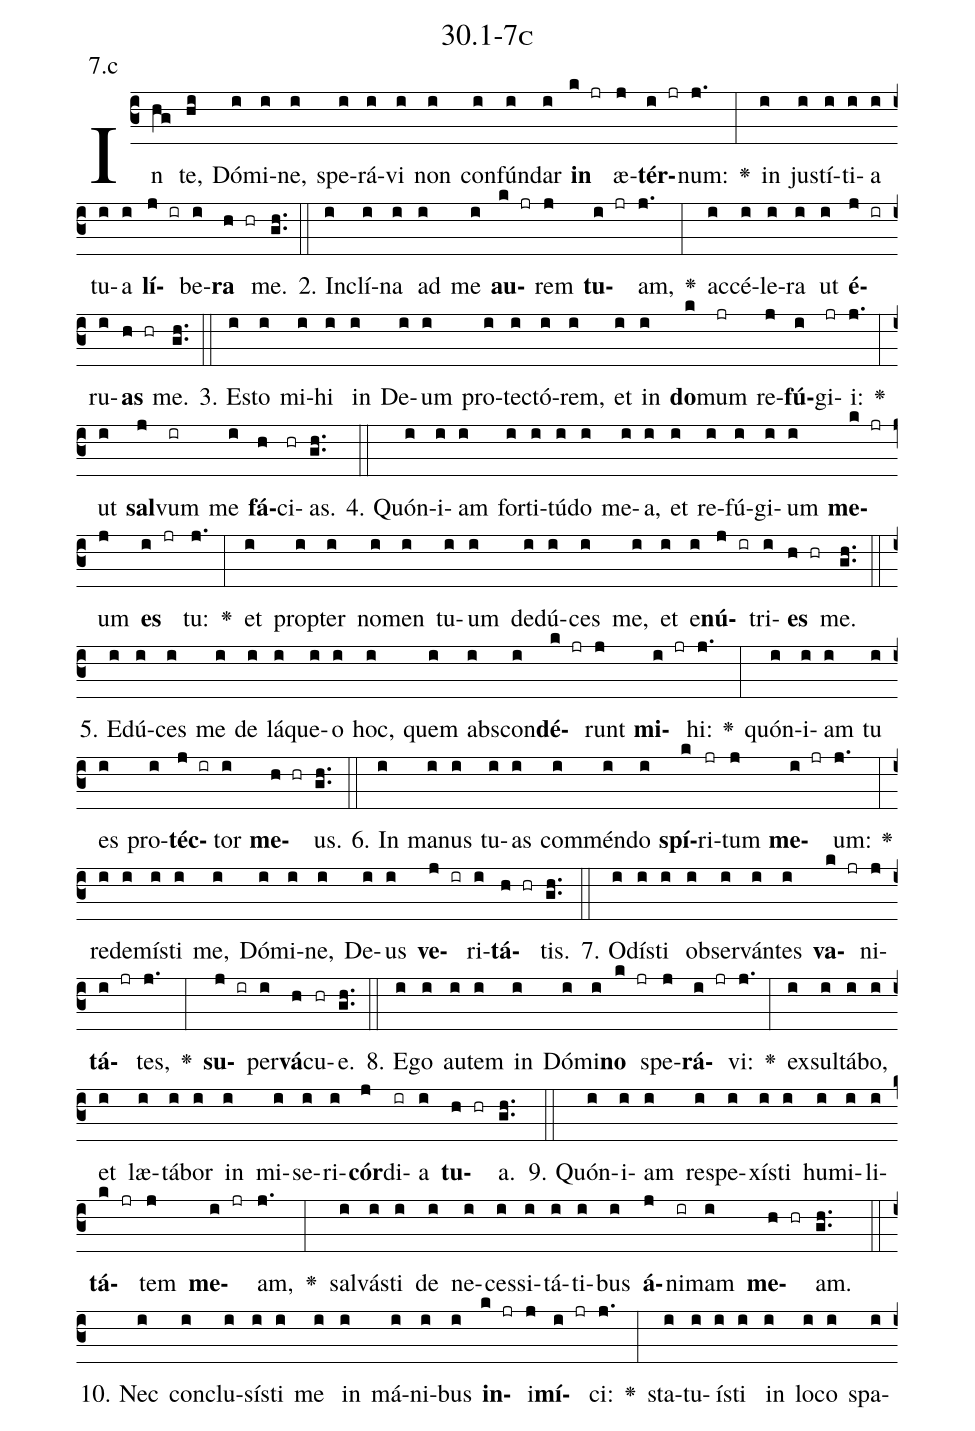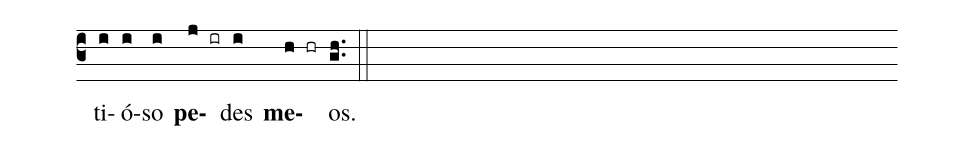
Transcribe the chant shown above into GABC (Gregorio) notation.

name: 30.1-7c;
annotation: 7.c;
%%
(c3)In(hg) te,(hi) Dó(i)mi(i)ne,(i) spe(i)rá(i)vi(i) non(i) con(i)fún(i)dar(i) <b>in</b>(k jr) æ(j)<b>tér</b>(i jr)num:(j.) <v>\greheightstar</v>(:) in(i) jus(i)tí(i)ti(i)a(i) tu(i)a(i) <b>lí</b>(j ir)be(i)<b>ra</b>(h hr) me.(gh..) (::)
2. In(i)clí(i)na(i) ad(i) me(i) <b>au</b>(k jr)rem(j) <b>tu</b>(i jr)am,(j.) <v>\greheightstar</v>(:) ac(i)cé(i)le(i)ra(i) ut(i) <b>é</b>(j ir)ru(i)<b>as</b>(h hr) me.(gh..) (::)
3. Es(i)to(i) mi(i)hi(i) in(i) De(i)um(i) pro(i)tec(i)tó(i)rem,(i) et(i) in(i) <b>do</b>(k)mum(jr) re(j)<b>fú</b>(i)gi(jr)i:(j.) <v>\greheightstar</v>(:) ut(i) <b>sal</b>(j)vum(ir) me(i) <b>fá</b>(h)ci(hr)as.(gh..) (::)
4. Quón(i)i(i)am(i) for(i)ti(i)tú(i)do(i) me(i)a,(i) et(i) re(i)fú(i)gi(i)um(i) <b>me</b>(k jr)um(j) <b>es</b>(i jr) tu:(j.) <v>\greheightstar</v>(:) et(i) prop(i)ter(i) no(i)men(i) tu(i)um(i) de(i)dú(i)ces(i) me,(i) et(i) e(i)<b>nú</b>(j ir)tri(i)<b>es</b>(h hr) me.(gh..) (::)
5. E(i)dú(i)ces(i) me(i) de(i) lá(i)que(i)o(i) hoc,(i) quem(i) abs(i)con(i)<b>dé</b>(k jr)runt(j) <b>mi</b>(i jr)hi:(j.) <v>\greheightstar</v>(:) quón(i)i(i)am(i) tu(i) es(i) pro(i)<b>téc</b>(j ir)tor(i) <b>me</b>(h hr)us.(gh..) (::)
6. In(i) ma(i)nus(i) tu(i)as(i) com(i)mén(i)do(i) <b>spí</b>(k)ri(jr)tum(j) <b>me</b>(i jr)um:(j.) <v>\greheightstar</v>(:) red(i)e(i)mís(i)ti(i) me,(i) Dó(i)mi(i)ne,(i) De(i)us(i) <b>ve</b>(j ir)ri(i)<b>tá</b>(h hr)tis.(gh..) (::)
7. O(i)dís(i)ti(i) ob(i)ser(i)ván(i)tes(i) <b>va</b>(k jr)ni(j)<b>tá</b>(i jr)tes,(j.) <v>\greheightstar</v>(:) <b>su</b>(j ir)per(i)<b>vá</b>(h)cu(hr)e.(gh..) (::)
8. E(i)go(i) au(i)tem(i) in(i) Dó(i)mi(i)<b>no</b>(k jr) spe(j)<b>rá</b>(i jr)vi:(j.) <v>\greheightstar</v>(:) ex(i)sul(i)tá(i)bo,(i) et(i) læ(i)tá(i)bor(i) in(i) mi(i)se(i)ri(i)<b>cór</b>(j)di(ir)a(i) <b>tu</b>(h hr)a.(gh..) (::)
9. Quón(i)i(i)am(i) re(i)spe(i)xís(i)ti(i) hu(i)mi(i)li(i)<b>tá</b>(k jr)tem(j) <b>me</b>(i jr)am,(j.) <v>\greheightstar</v>(:) sal(i)vás(i)ti(i) de(i) ne(i)ces(i)si(i)tá(i)ti(i)bus(i) <b>á</b>(j)ni(ir)mam(i) <b>me</b>(h hr)am.(gh..) (::)
10. Nec(i) con(i)clu(i)sís(i)ti(i) me(i) in(i) má(i)ni(i)bus(i) <b>in</b>(k jr)i(j)<b>mí</b>(i jr)ci:(j.) <v>\greheightstar</v>(:) sta(i)tu(i)ís(i)ti(i) in(i) lo(i)co(i) spa(i)ti(i)ó(i)so(i) <b>pe</b>(j ir)des(i) <b>me</b>(h hr)os.(gh..) (::)
